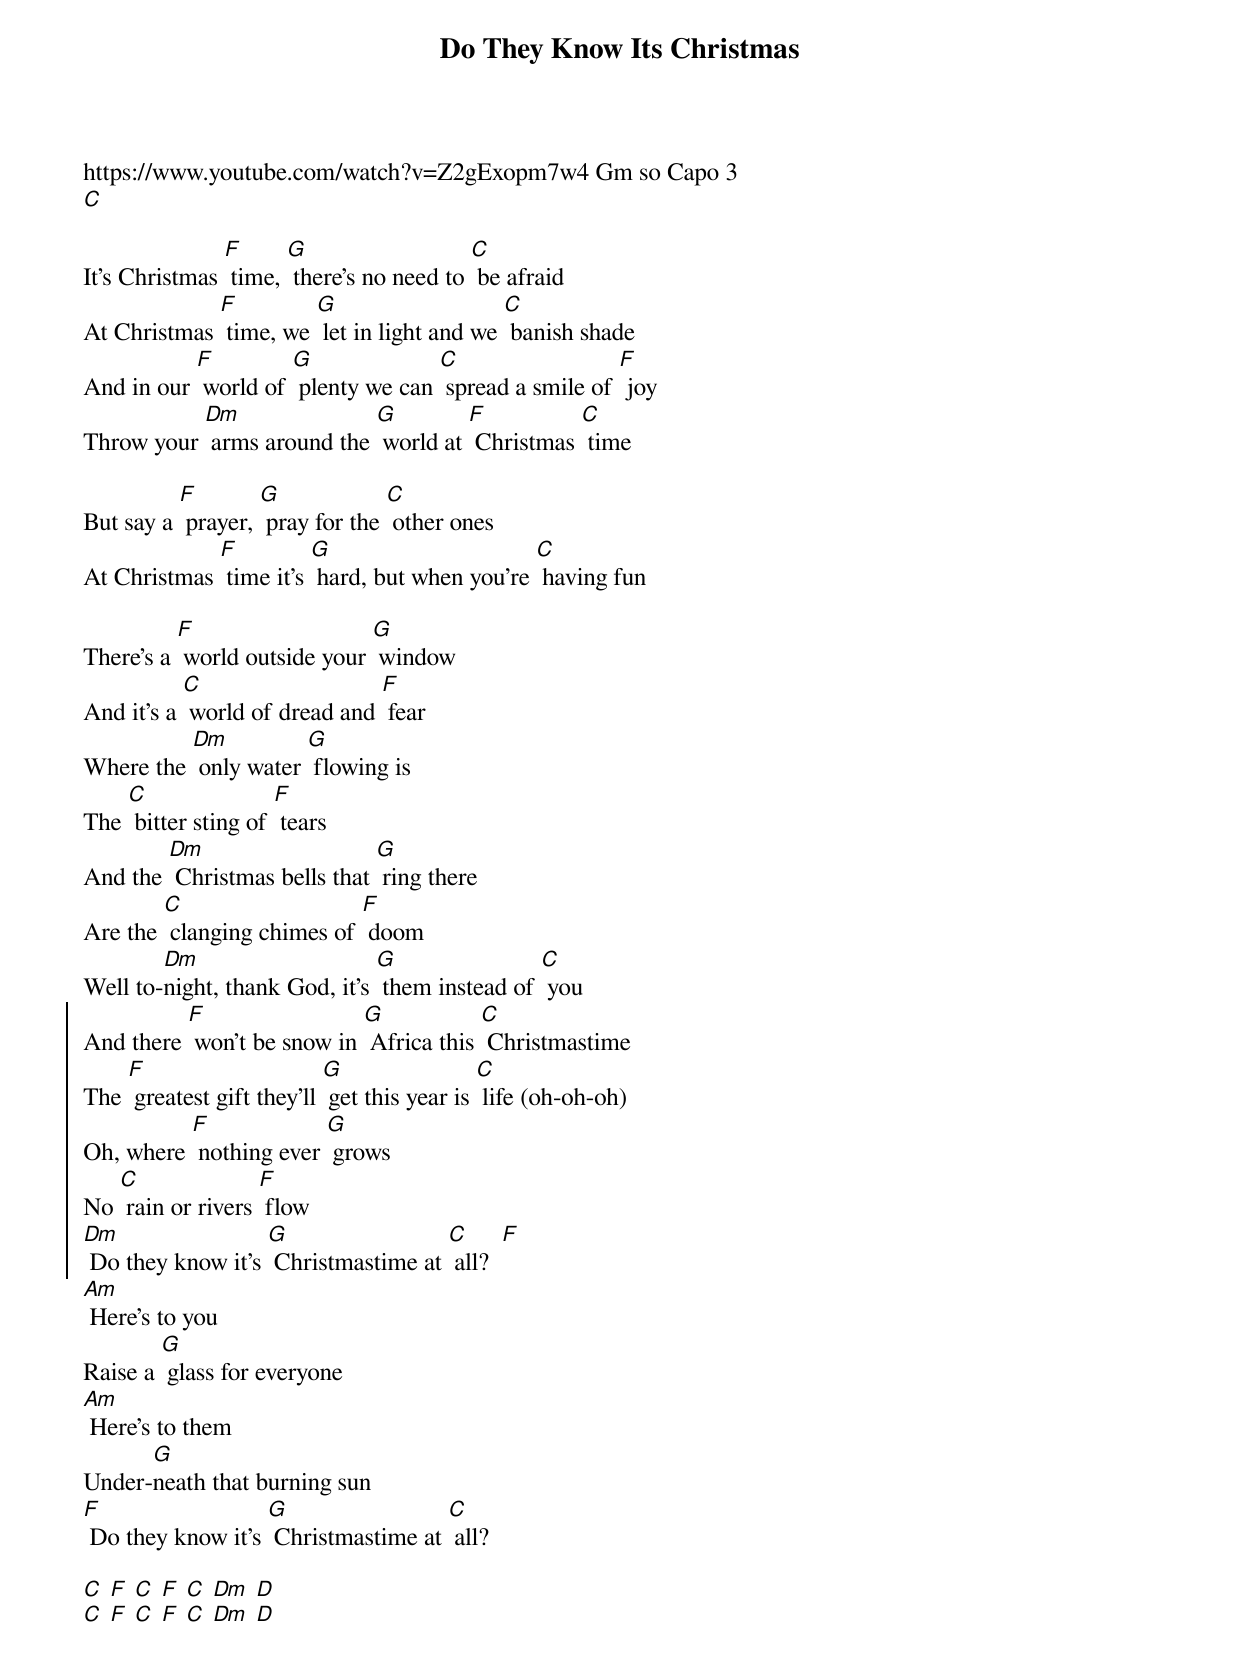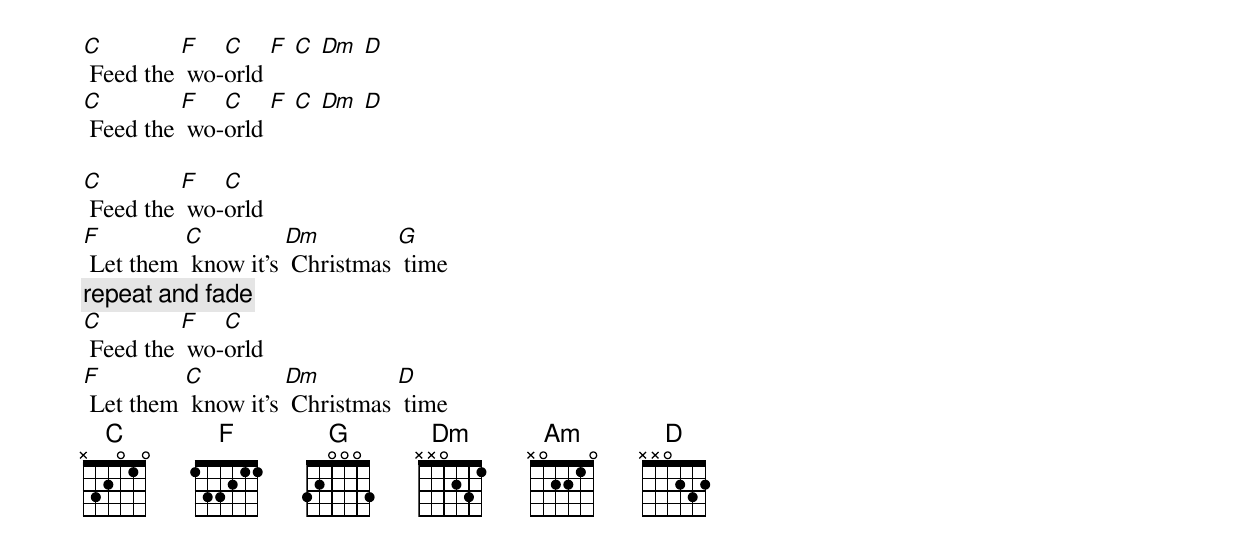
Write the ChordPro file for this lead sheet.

{t:Do They Know Its Christmas}
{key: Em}
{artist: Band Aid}
https://www.youtube.com/watch?v=Z2gExopm7w4 Gm so Capo 3
{c: }
[C]

It's Christmas [F] time, [G] there's no need to [C] be afraid
At Christmas [F] time, we [G] let in light and we [C] banish shade
And in our [F] world of [G] plenty we can [C] spread a smile of [F] joy
Throw your [Dm] arms around the [G] world at [F] Christmas [C] time

But say a [F] prayer, [G] pray for the [C] other ones
At Christmas [F] time it's [G] hard, but when you're [C] having fun

There's a [F] world outside your [G] window
And it's a [C] world of dread and [F] fear
Where the [Dm] only water [G] flowing is
The [C] bitter sting of [F] tears
And the [Dm] Christmas bells that [G] ring there
Are the [C] clanging chimes of [F] doom
Well to-[Dm]night, thank God, it’s [G] them instead of [C] you
{soc}
And there [F] won't be snow in [G] Africa this [C] Christmastime
The [F] greatest gift they'll [G] get this year is [C] life (oh-oh-oh)
Oh, where [F] nothing ever [G] grows
No [C] rain or rivers [F] flow
[Dm] Do they know it's [G] Christmastime at [C] all?  [F]
{eoc}
[Am] Here's to you
Raise a [G] glass for everyone
[Am] Here's to them
Under-[G]neath that burning sun
[F] Do they know it's [G] Christmastime at [C] all?

[C] [F] [C] [F] [C] [Dm] [D]
[C] [F] [C] [F] [C] [Dm] [D]
[C] Feed the [F] wo-[C]orld [F] [C] [Dm] [D]
[C] Feed the [F] wo-[C]orld [F] [C] [Dm] [D]

[C] Feed the [F] wo-[C]orld
[F] Let them [C] know it’s [Dm] Christmas [G] time
{c:  repeat and fade}
[C] Feed the [F] wo-[C]orld
[F] Let them [C] know it’s [Dm] Christmas [D] time
